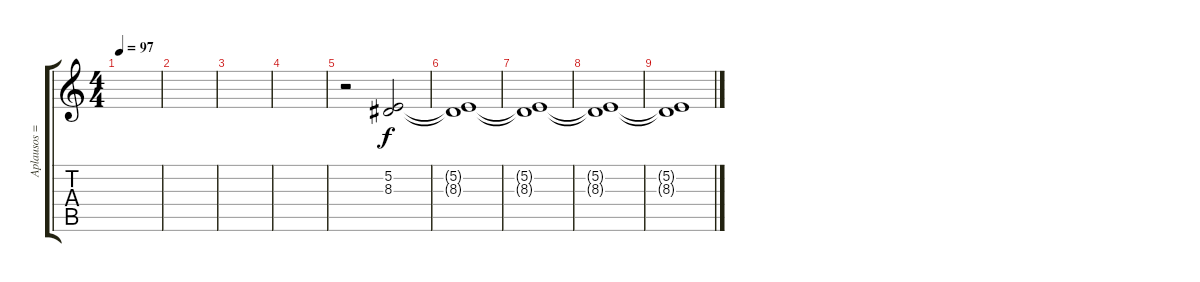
\track ("Aplausos =]" "Aplausos =") {instrument applause}
\staff {score tabs}
\tuning (E4 B3 G3 D3 A2 E2) {hide}
\ts (4 4)
\tempo 97
\clef g2
\ks c
|
|
|
|
r.2{volume 10} (5.2 8.3).2 |
(5.2{t} 8.3{t}).1 |
(5.2{t} 8.3{t}).1 |
(5.2{t} 8.3{t}).1{volume 0} |
(5.2{t} 8.3{t}).1
